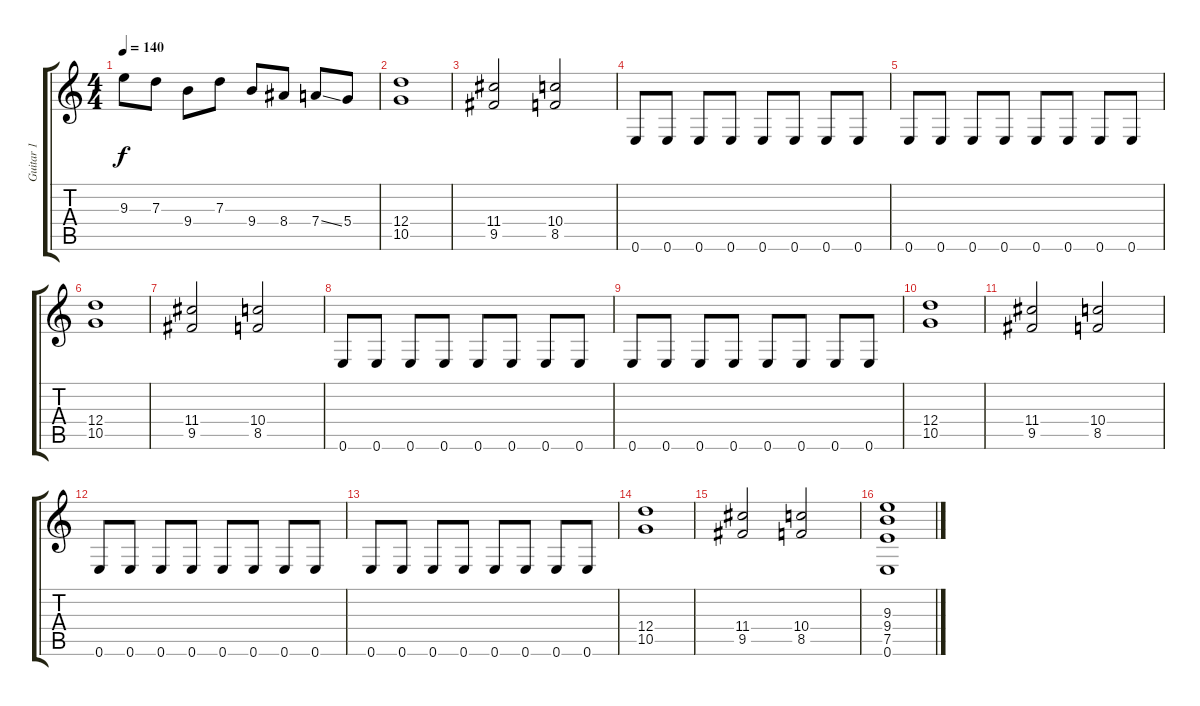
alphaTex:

\track ("Guitar 1" "Guitar 1") {instrument overdrivenguitar}
\staff {score tabs}
\tuning (E4 B3 G3 D3 A2 E2) {hide}
\ts (4 4)
\tempo 140
\clef g2
\ks c
9.3.8{dy f} 7.3.8 9.4.8 7.3.8 9.4.8 8.4.8 7.4{ss}.8 5.4.8 |
(12.4 10.5).1 |
(11.4 9.5).2 (10.4 8.5).2 |
0.6.8 0.6.8 0.6.8 0.6.8 0.6.8 0.6.8 0.6.8 0.6.8 |
0.6.8 0.6.8 0.6.8 0.6.8 0.6.8 0.6.8 0.6.8 0.6.8 |
(12.4 10.5).1 |
(11.4 9.5).2 (10.4 8.5).2 |
0.6.8 0.6.8 0.6.8 0.6.8 0.6.8 0.6.8 0.6.8 0.6.8 |
0.6.8 0.6.8 0.6.8 0.6.8 0.6.8 0.6.8 0.6.8 0.6.8 |
(12.4 10.5).1 |
(11.4 9.5).2 (10.4 8.5).2 |
0.6.8 0.6.8 0.6.8 0.6.8 0.6.8 0.6.8 0.6.8 0.6.8 |
0.6.8 0.6.8 0.6.8 0.6.8 0.6.8 0.6.8 0.6.8 0.6.8 |
(12.4 10.5).1 |
(11.4 9.5).2 (10.4 8.5).2 |
(9.3 9.4 7.5 0.6).1
